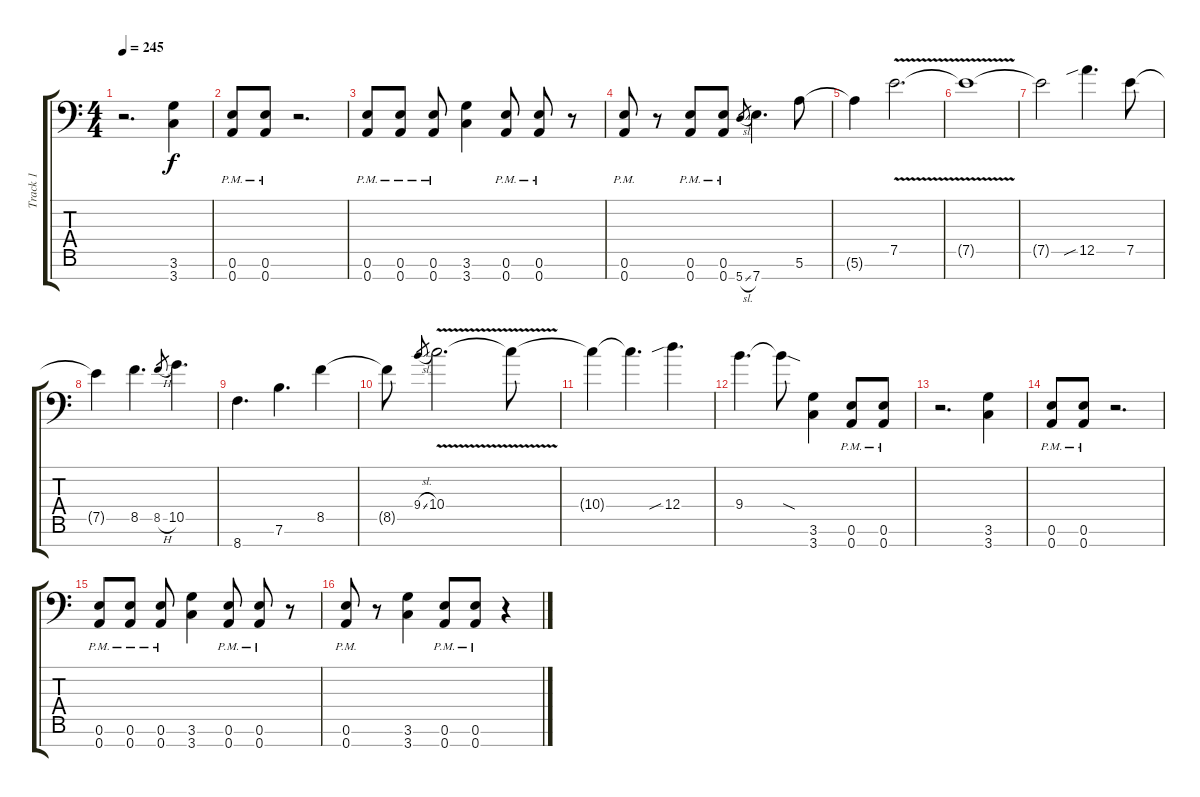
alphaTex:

\track ("Track 1" "Track 1") {instrument overdrivenguitar}
\staff {score tabs}
\tuning (E4 B3 G3 D3 A2 E2 A1) {hide}
\ts (4 4)
\tempo 245
\clef f4
\ks c
r.2{d dy f} (3.6 3.7).4 |
(0.6{pm} 0.7{pm}).8 (0.6{pm} 0.7{pm}).8 r.2{d} |
(0.6{pm} 0.7{pm}).8 (0.6{pm} 0.7{pm}).8 (0.6{pm} 0.7{pm}).8 (3.6 3.7).4 (0.6{pm} 0.7{pm}).8 (0.6{pm} 0.7{pm}).8 r.8 |
(0.6{pm} 0.7{pm}).8 r.8 (0.6{pm} 0.7{pm}).8 (0.6{pm} 0.7{pm}).8 5.7{sl}.8{gr} 7.7.4{d} 5.6.8 |
5.6{t}.4 7.5{v}.2{d} |
7.5{t}.1 |
7.5{t}.2 12.5{sib}.4{d} 7.5.8 |
7.5{t}.4 8.5.4{d} 8.5{h}.8{gr} 10.5.4{d} |
8.7.4{d} 7.6.4{d} 8.5.4 |
8.5{t}.8 9.4{sl}.8{gr} 10.4{v}.2{d} 10.4{t}.8 |
10.4{t}.4 10.4{t}.4{d} 12.4{sib}.4{d} |
9.4.4{d} 9.4{sod t}.8 (3.6 3.7).4 (0.6{pm} 0.7{pm}).8 (0.6{pm} 0.7{pm}).8 |
r.2{d} (3.6 3.7).4 |
(0.6{pm} 0.7{pm}).8 (0.6{pm} 0.7{pm}).8 r.2{d} |
(0.6{pm} 0.7{pm}).8 (0.6{pm} 0.7{pm}).8 (0.6{pm} 0.7{pm}).8 (3.6 3.7).4 (0.6{pm} 0.7{pm}).8 (0.6{pm} 0.7{pm}).8 r.8 |
(0.6{pm} 0.7{pm}).8 r.8 (3.6 3.7).4 (0.6{pm} 0.7{pm}).8 (0.6{pm} 0.7{pm}).8 r.4
